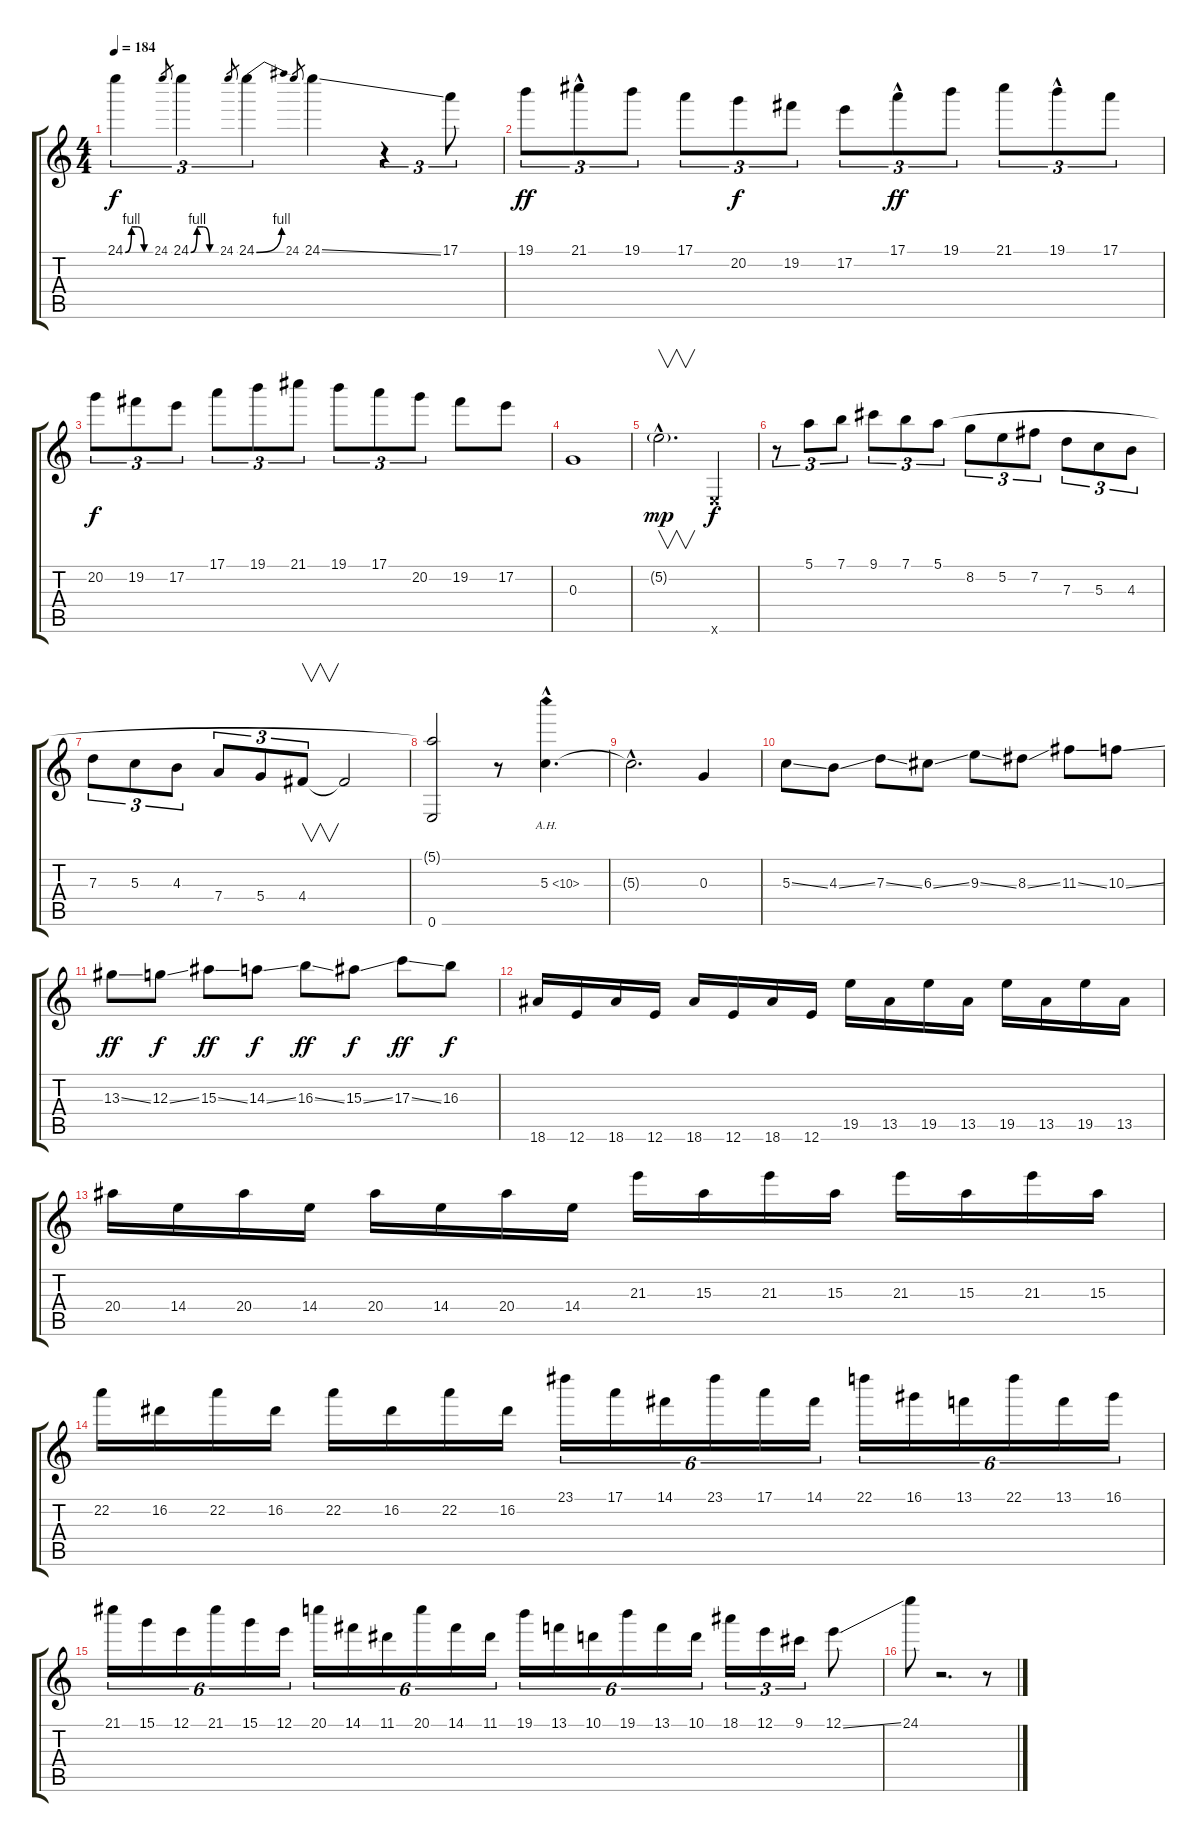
\track "" {instrument distortionguitar}
\staff {score tabs}
\tuning (E4 B3 G3 D3 A2 E2) {hide}
\ts (4 4)
\tempo 184
\clef g2
\ks c
24.1{be (custom 0 0 15 4 30 4 45 0 60 0)}.4{tu (3 2) dy f} 24.1.8{gr} 24.1{be (custom 0 0 15 4 30 4 45 0 60 0)}.4{tu (3 2)} 24.1.8{gr} 24.1{be (bend 0 0 60 4)}.4{tu (3 2)} 24.1.8{gr} 24.1{ss}.4 r.4{tu (3 2)} 17.1.8{tu (3 2)} |
19.1.8{tu (3 2) dy ff} 21.1{hac}.8{tu (3 2)} 19.1.8{tu (3 2)} 17.1.8{tu (3 2)} 20.2.8{tu (3 2) dy f} 19.2.8{tu (3 2)} 17.2.8{tu (3 2)} 17.1{hac}.8{tu (3 2) dy ff} 19.1.8{tu (3 2)} 21.1.8{tu (3 2)} 19.1{hac}.8{tu (3 2)} 17.1.8{tu (3 2)} |
20.2.8{tu (3 2) dy f} 19.2.8{tu (3 2)} 17.2.8{tu (3 2)} 17.1.8{tu (3 2)} 19.1.8{tu (3 2)} 21.1.8{tu (3 2)} 19.1.8{tu (3 2)} 17.1.8{tu (3 2)} 20.2.8{tu (3 2)} 19.2.8 17.2.8 |
0.3.1 |
5.2{g hac}.2{v d dy mp} 0.6{x}.4{dy f} |
r.8{tu (3 2)} 5.1.8{tu (3 2)} 7.1.8{tu (3 2)} 9.1.8{tu (3 2)} 7.1.8{tu (3 2)} 5.1.8{tu (3 2)} 8.2.8{tu (3 2)} 5.2.8{tu (3 2)} 7.2.8{tu (3 2)} 7.3.8{tu (3 2)} 5.3.8{tu (3 2)} 4.3.8{tu (3 2)} |
7.3.8{tu (3 2)} 5.3.8{tu (3 2)} 4.3.8{tu (3 2)} 7.4.8{tu (3 2)} 5.4.8{tu (3 2)} 4.4.8{v tu (3 2)} 4.4{t}.2 |
(5.1{t} 0.6).2 r.8 5.3{ah 5 hac}.4{d} |
5.3{hac t}.2{d} 0.3.4 |
5.3{ss}.8 4.3{ss}.8 7.3{ss}.8 6.3{ss}.8 9.3{ss}.8 8.3{ss}.8 11.3{ss}.8 10.3{ss}.8 |
13.3{ss}.8{dy ff} 12.3{ss}.8{dy f} 15.3{ss}.8{dy ff} 14.3{ss}.8{dy f} 16.3{ss}.8{dy ff} 15.3{ss}.8{dy f} 17.3{ss}.8{dy ff} 16.3.8{dy f} |
18.6.16 12.6.16 18.6.16 12.6.16 18.6.16 12.6.16 18.6.16 12.6.16 19.5.16 13.5.16 19.5.16 13.5.16 19.5.16 13.5.16 19.5.16 13.5.16 |
20.4.16 14.4.16 20.4.16 14.4.16 20.4.16 14.4.16 20.4.16 14.4.16 21.3.16 15.3.16 21.3.16 15.3.16 21.3.16 15.3.16 21.3.16 15.3.16 |
22.2.16 16.2.16 22.2.16 16.2.16 22.2.16 16.2.16 22.2.16 16.2.16 23.1.16{tu (6 4)} 17.1.16{tu (6 4)} 14.1.16{tu (6 4)} 23.1.16{tu (6 4)} 17.1.16{tu (6 4)} 14.1.16{tu (6 4)} 22.1.16{tu (6 4)} 16.1.16{tu (6 4)} 13.1.16{tu (6 4)} 22.1.16{tu (6 4)} 13.1.16{tu (6 4)} 16.1.16{tu (6 4)} |
21.1.16{tu (6 4)} 15.1.16{tu (6 4)} 12.1.16{tu (6 4)} 21.1.16{tu (6 4)} 15.1.16{tu (6 4)} 12.1.16{tu (6 4)} 20.1.16{tu (6 4)} 14.1.16{tu (6 4)} 11.1.16{tu (6 4)} 20.1.16{tu (6 4)} 14.1.16{tu (6 4)} 11.1.16{tu (6 4)} 19.1.16{tu (6 4)} 13.1.16{tu (6 4)} 10.1.16{tu (6 4)} 19.1.16{tu (6 4)} 13.1.16{tu (6 4)} 10.1.16{tu (6 4)} 18.1.16{tu (3 2)} 12.1.16{tu (3 2)} 9.1.16{tu (3 2)} 12.1{ss}.8 |
24.1.8 r.2{d} r.8
